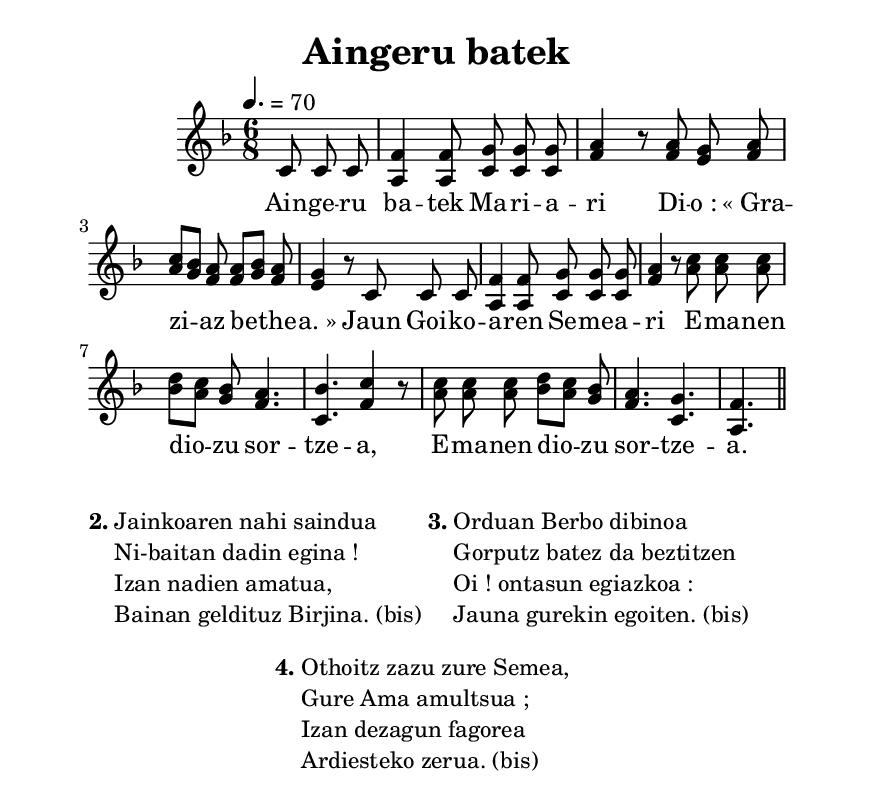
%Compilation:lilypond AingeruBatek.ly
%Apercu:evince AingeruBatek.pdf
%Esclaves:timidity -ia AingeruBatek.midi
\version "2.12.1"
\include "italiano.ly"

\header {
	title = "Aingeru batek"
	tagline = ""
	composer = ""
}

\paper {
	paper-width = 14.8\cm
	paper-height = 21\cm
	top-margin = 2\cm
	left-margin = 1.5\cm
	right-margin = 1.5\cm
}

MetriqueArmure = {
	\tempo 4.=70
	\time 6/8
	\key fa \major
}

italique = { \override Score . LyricText #'font-shape = #'italic }

roman = { \override Score . LyricText #'font-shape = #'roman }

MusiqueTheme = \relative do' {
	\partial 8*3 do8 do do
	fa4 fa8 sol8 sol sol
	la4 r8 la8 sol la
	do8[ sib] la la[ sib] la
	sol4 r8 do,8 do do
	fa4 fa8 sol8 sol sol
	la4 r8 do8 do do
	re8[ do] sib la4.
	sib4. do4 r8
	do8 do do re[ do] sib
	la4. sol
	fa4.
	\bar "||"
}

MusiqueAccompagnement = \relative do' {
	\partial 8*3 s8*3
	la4 la8 do do do
	fa4 r8 fa8 mi fa
	la8 sol fa fa sol fa
	mi4 r8 s8*3
	la,4 la8 do do do
	fa4 r8 la8 la la
	sib8 la sol fa4.
	do4. fa4 r8
	la8 la la
	sib8 la sol fa4.
	do4. la4.
}

Paroles = \lyricmode {
	Ain -- ge -- ru ba -- tek Ma -- ri -- a -- ri
	Di -- o_: «_Gra -- zi -- az be -- the -- a._»
	Jaun Goi -- ko -- a -- ren Se -- me -- a -- ri
	E -- ma -- nen dio -- zu sor -- tze -- a,
	E -- ma -- nen dio -- zu sor -- tze -- a.
}

Couplets = \markup {
	\column {
		\vspace #0.5
		\line { \bold "2."
			\column {
				"Jainkoaren nahi saindua"
				"Ni-baitan dadin egina !"
				"Izan nadien amatua,"
				"Bainan geldituz Birjina. (bis)"
			}
			\bold "3."
			\column {
				"Orduan Berbo dibinoa"
				"Gorputz batez da beztitzen"
				"Oi ! ontasun egiazkoa :"
				"Jauna gurekin egoiten. (bis)"
			}
		}
		\vspace #1.0
		\line { \hspace #18.0 \bold "4."
			\column {
				"Othoitz zazu zure Semea,"
				"Gure Ama amultsua ;"
				"Izan dezagun fagorea"
				"Ardiesteko zerua. (bis)"
			}
		}
	}
}

\score{
	\new Staff <<
		\set Staff.midiInstrument = "flute"
		\new Voice = "theme" {
			\override Score.PaperColumn #'keep-inside-line = ##t
			\autoBeamOff
			\MetriqueArmure
			<<
				\MusiqueTheme
				\MusiqueAccompagnement
			>>
		}
		\new Lyrics \lyricsto theme {
			\Paroles
		}                       
	>>
	\layout{}
	\midi{}
}

\Couplets
